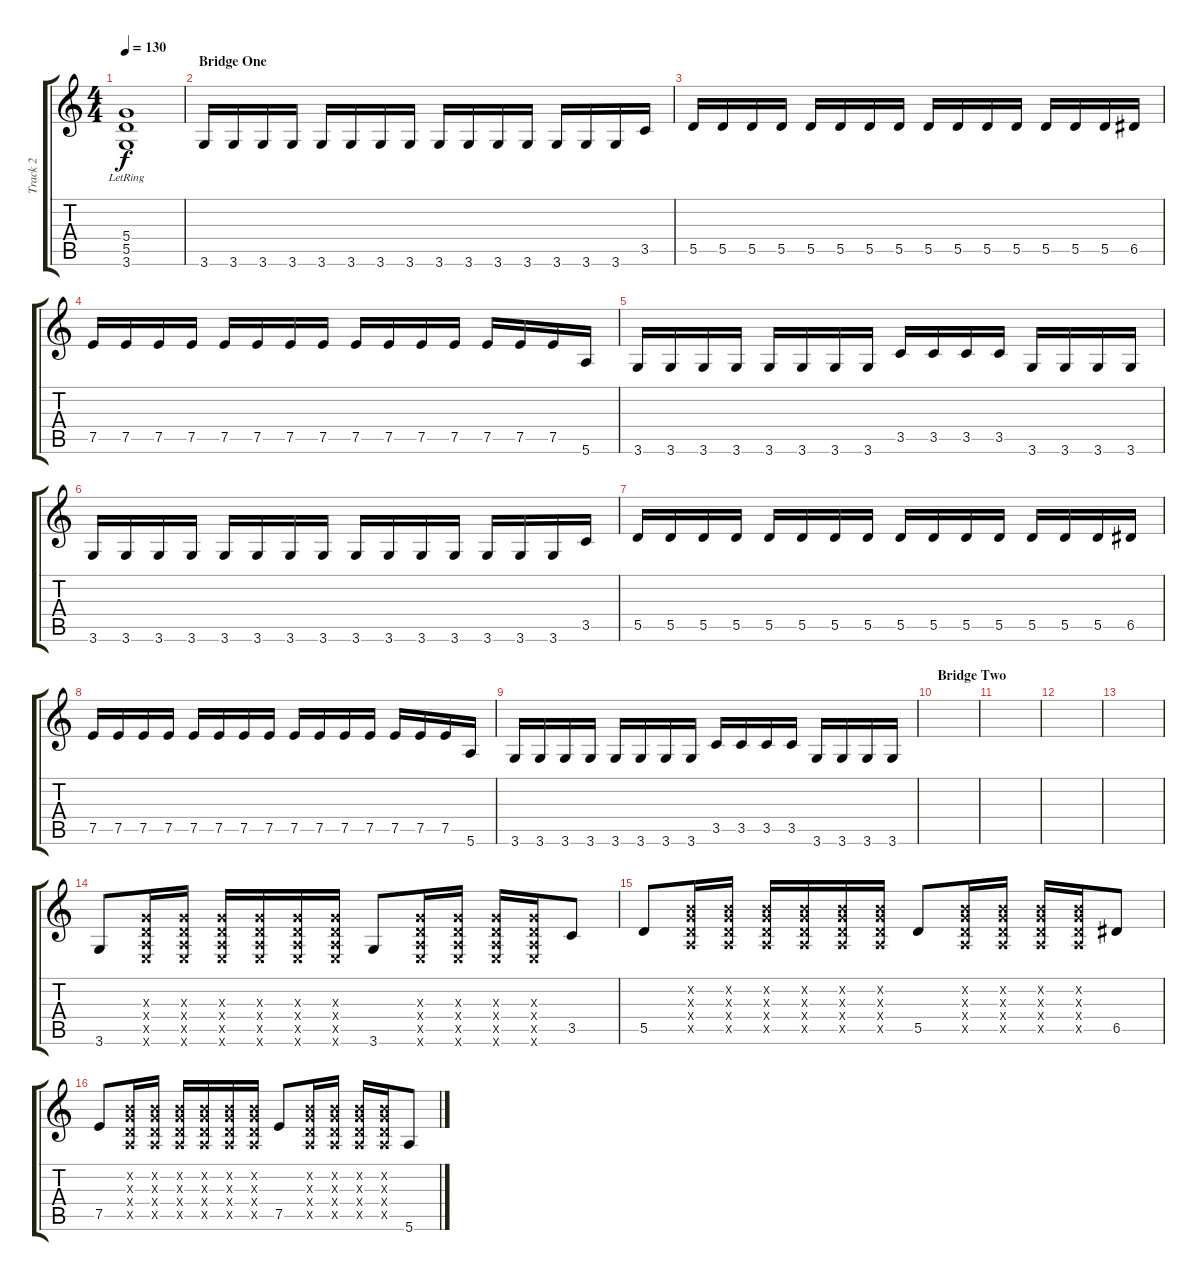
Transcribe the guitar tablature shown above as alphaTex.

\track ("Track 2" "Track 2") {instrument overdrivenguitar}
\staff {score tabs}
\tuning (E4 B3 G3 D3 A2 E2) {hide}
\ts (4 4)
\tempo 130
\clef g2
\ks c
(5.4{lr} 5.5{lr} 3.6{lr}).1{dy f} |
\section ("" "Bridge One")
3.6.16 3.6.16 3.6.16 3.6.16 3.6.16 3.6.16 3.6.16 3.6.16 3.6.16 3.6.16 3.6.16 3.6.16 3.6.16 3.6.16 3.6.16 3.5.16 |
5.5.16 5.5.16 5.5.16 5.5.16 5.5.16 5.5.16 5.5.16 5.5.16 5.5.16 5.5.16 5.5.16 5.5.16 5.5.16 5.5.16 5.5.16 6.5.16 |
7.5.16 7.5.16 7.5.16 7.5.16 7.5.16 7.5.16 7.5.16 7.5.16 7.5.16 7.5.16 7.5.16 7.5.16 7.5.16 7.5.16 7.5.16 5.6.16 |
3.6.16 3.6.16 3.6.16 3.6.16 3.6.16 3.6.16 3.6.16 3.6.16 3.5.16 3.5.16 3.5.16 3.5.16 3.6.16 3.6.16 3.6.16 3.6.16 |
3.6.16 3.6.16 3.6.16 3.6.16 3.6.16 3.6.16 3.6.16 3.6.16 3.6.16 3.6.16 3.6.16 3.6.16 3.6.16 3.6.16 3.6.16 3.5.16 |
5.5.16 5.5.16 5.5.16 5.5.16 5.5.16 5.5.16 5.5.16 5.5.16 5.5.16 5.5.16 5.5.16 5.5.16 5.5.16 5.5.16 5.5.16 6.5.16 |
7.5.16 7.5.16 7.5.16 7.5.16 7.5.16 7.5.16 7.5.16 7.5.16 7.5.16 7.5.16 7.5.16 7.5.16 7.5.16 7.5.16 7.5.16 5.6.16 |
3.6.16 3.6.16 3.6.16 3.6.16 3.6.16 3.6.16 3.6.16 3.6.16 3.5.16 3.5.16 3.5.16 3.5.16 3.6.16 3.6.16 3.6.16 3.6.16 |
\section ("" "Bridge Two")
|
|
|
|
3.6.8 (0.3{x} 0.4{x} 0.5{x} 0.6{x}).16 (0.3{x} 0.4{x} 0.5{x} 0.6{x}).16 (0.3{x} 0.4{x} 0.5{x} 0.6{x}).16 (0.3{x} 0.4{x} 0.5{x} 0.6{x}).16 (0.3{x} 0.4{x} 0.5{x} 0.6{x}).16 (0.3{x} 0.4{x} 0.5{x} 0.6{x}).16 3.6.8 (0.3{x} 0.4{x} 0.5{x} 0.6{x}).16 (0.3{x} 0.4{x} 0.5{x} 0.6{x}).16 (0.3{x} 0.4{x} 0.5{x} 0.6{x}).16 (0.3{x} 0.4{x} 0.5{x} 0.6{x}).16 3.5.8 |
5.5.8 (0.2{x} 0.3{x} 0.4{x} 0.5{x}).16 (0.2{x} 0.3{x} 0.4{x} 0.5{x}).16 (0.2{x} 0.3{x} 0.4{x} 0.5{x}).16 (0.2{x} 0.3{x} 0.4{x} 0.5{x}).16 (0.2{x} 0.3{x} 0.4{x} 0.5{x}).16 (0.2{x} 0.3{x} 0.4{x} 0.5{x}).16 5.5.8 (0.2{x} 0.3{x} 0.4{x} 0.5{x}).16 (0.2{x} 0.3{x} 0.4{x} 0.5{x}).16 (0.2{x} 0.3{x} 0.4{x} 0.5{x}).16 (0.2{x} 0.3{x} 0.4{x} 0.5{x}).16 6.5.8 |
7.5.8 (0.2{x} 0.3{x} 0.4{x} 0.5{x}).16 (0.2{x} 0.3{x} 0.4{x} 0.5{x}).16 (0.2{x} 0.3{x} 0.4{x} 0.5{x}).16 (0.2{x} 0.3{x} 0.4{x} 0.5{x}).16 (0.2{x} 0.3{x} 0.4{x} 0.5{x}).16 (0.2{x} 0.3{x} 0.4{x} 0.5{x}).16 7.5.8 (0.2{x} 0.3{x} 0.4{x} 0.5{x}).16 (0.2{x} 0.3{x} 0.4{x} 0.5{x}).16 (0.2{x} 0.3{x} 0.4{x} 0.5{x}).16 (0.2{x} 0.3{x} 0.4{x} 0.5{x}).16 5.6.8
